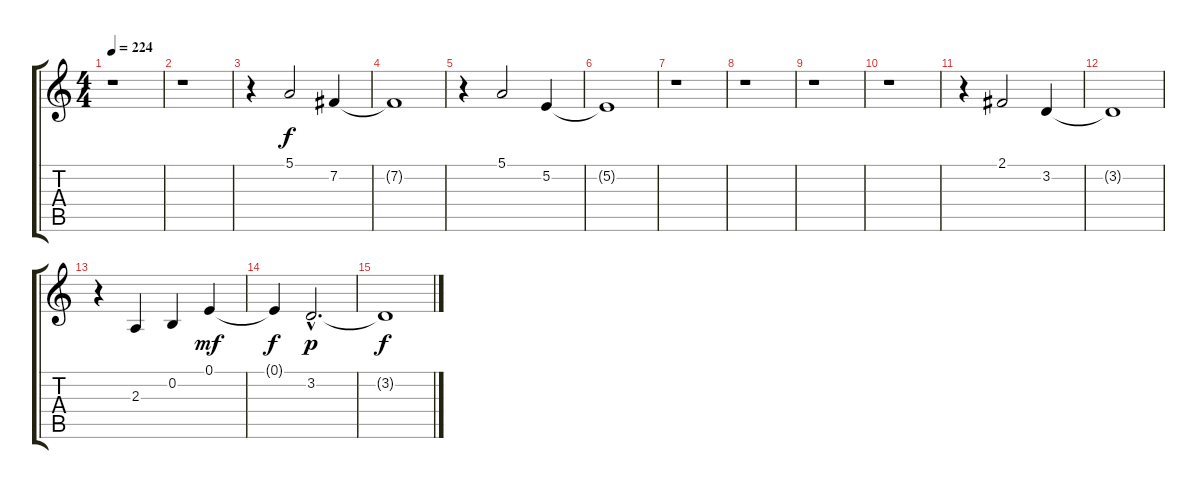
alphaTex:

\track "" {instrument altosax}
\staff {score tabs}
\tuning (E4 B3 G3 D3 A2 E2) {hide}
\ts (4 4)
\tempo 224
\clef g2
\ks c
r.1{dy f} |
r.1 |
r.4 5.1.2 7.2.4 |
7.2{t}.1 |
r.4 5.1.2 5.2.4 |
5.2{t}.1 |
r.1 |
r.1 |
r.1 |
r.1 |
r.4 2.1.2 3.2.4 |
3.2{t}.1 |
r.4 2.3.4 0.2.4 0.1.4{dy mf} |
0.1{t}.4{dy f} 3.2{hac}.2{d dy p} |
3.2{t}.1{dy f}
